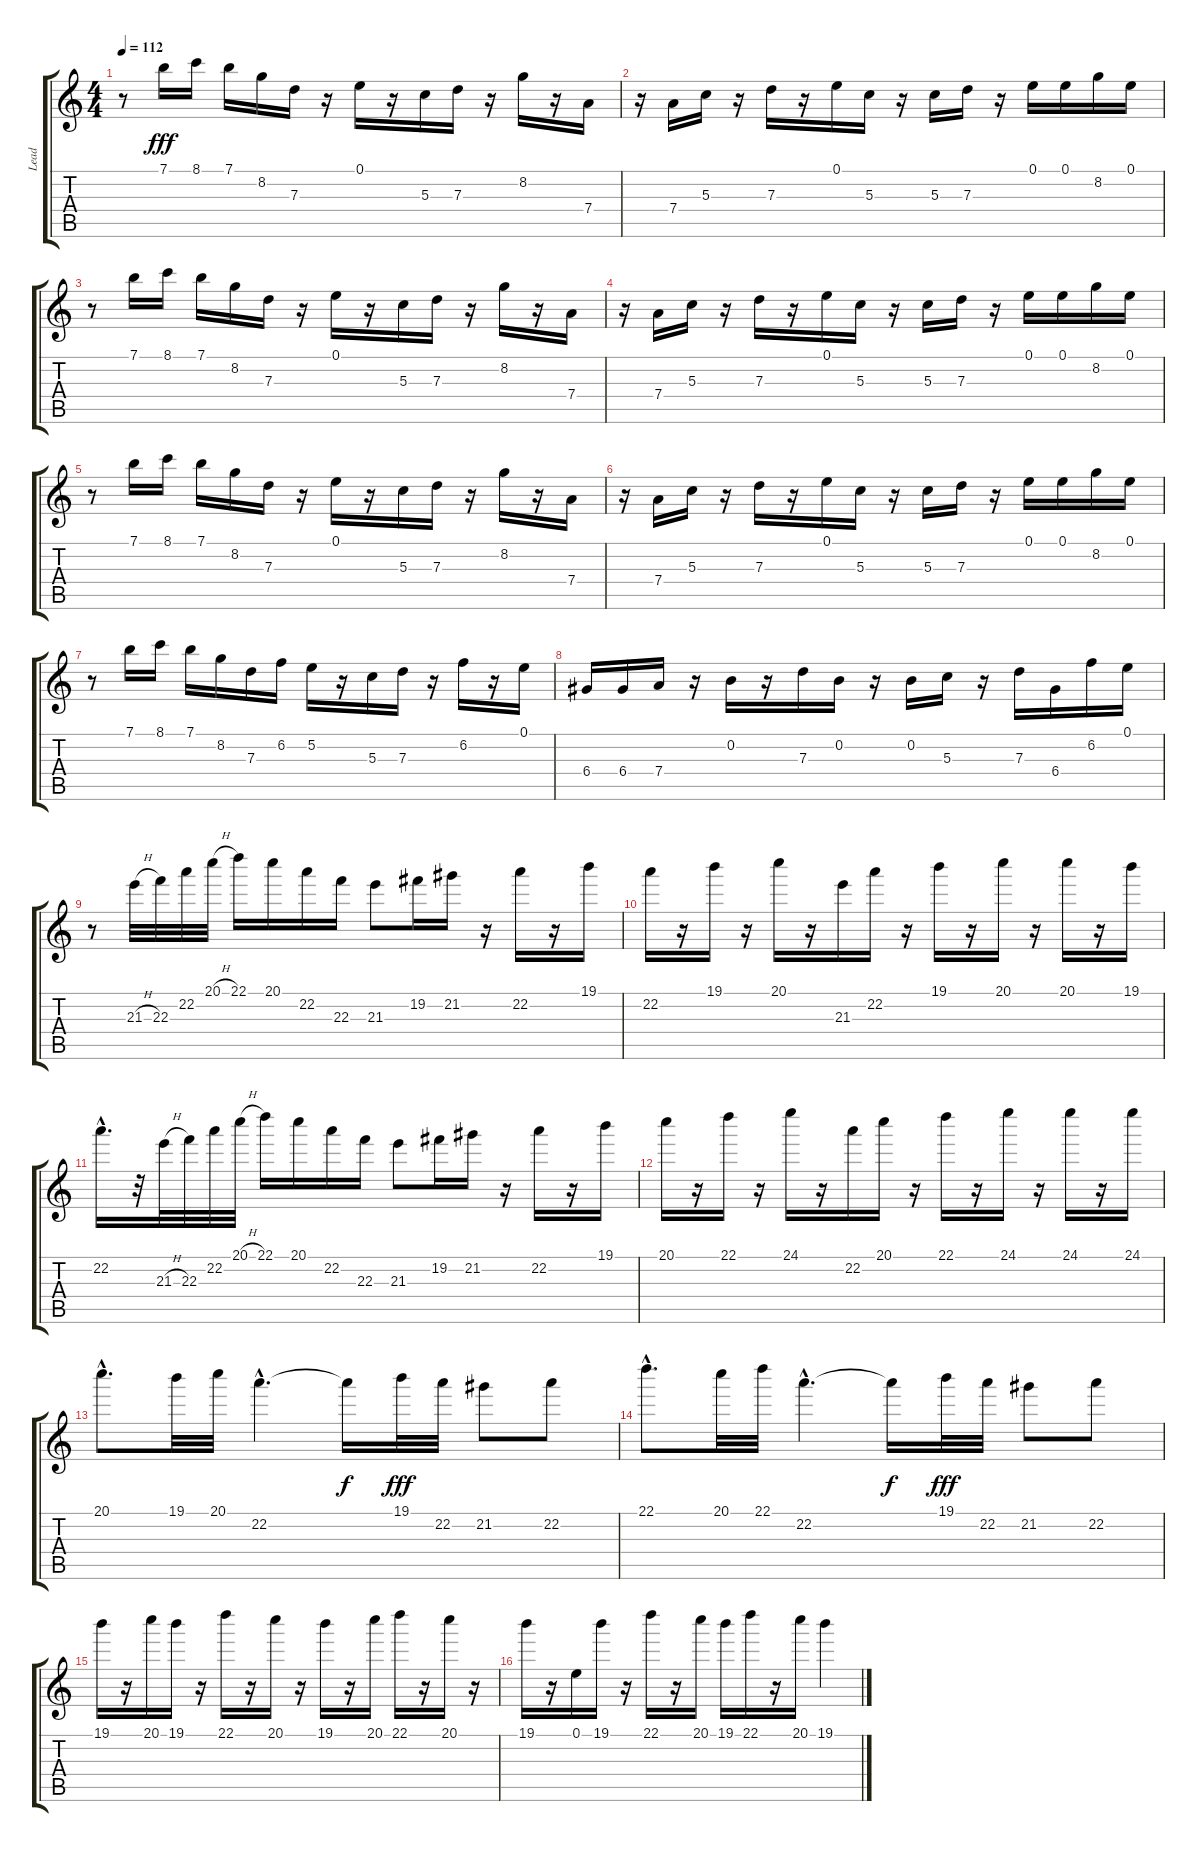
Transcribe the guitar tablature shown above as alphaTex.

\track ("Lead" "Lead") {instrument acousticguitarnylon}
\staff {score tabs}
\tuning (E4 B3 G3 D3 A2 E2) {hide}
\ts (4 4)
\tempo 112
\clef g2
\ks c
r.8{dy fff} 7.1.16 8.1.16 7.1.16 8.2.16 7.3.16 r.16 0.1.16 r.16 5.3.16 7.3.16 r.16 8.2.16 r.16 7.4.16 |
r.16 7.4.16 5.3.16 r.16 7.3.16 r.16 0.1.16 5.3.16 r.16 5.3.16 7.3.16 r.16 0.1.16 0.1.16 8.2.16 0.1.16 |
r.8 7.1.16 8.1.16 7.1.16 8.2.16 7.3.16 r.16 0.1.16 r.16 5.3.16 7.3.16 r.16 8.2.16 r.16 7.4.16 |
r.16 7.4.16 5.3.16 r.16 7.3.16 r.16 0.1.16 5.3.16 r.16 5.3.16 7.3.16 r.16 0.1.16 0.1.16 8.2.16 0.1.16 |
r.8 7.1.16 8.1.16 7.1.16 8.2.16 7.3.16 r.16 0.1.16 r.16 5.3.16 7.3.16 r.16 8.2.16 r.16 7.4.16 |
r.16 7.4.16 5.3.16 r.16 7.3.16 r.16 0.1.16 5.3.16 r.16 5.3.16 7.3.16 r.16 0.1.16 0.1.16 8.2.16 0.1.16 |
r.8 7.1.16 8.1.16 7.1.16 8.2.16 7.3.16 6.2.16 5.2.16 r.16 5.3.16 7.3.16 r.16 6.2.16 r.16 0.1.16 |
6.4.16 6.4.16 7.4.16 r.16 0.2.16 r.16 7.3.16 0.2.16 r.16 0.2.16 5.3.16 r.16 7.3.16 6.4.16 6.2.16 0.1.16 |
r.8 21.3{h}.32 22.3.32 22.2.32 20.1{h}.32 22.1.16 20.1.16 22.2.16 22.3.16 21.3.8 19.2.16 21.2.16 r.16 22.2.16 r.16 19.1.16 |
22.2.16 r.16 19.1.16 r.16 20.1.16 r.16 21.3.16 22.2.16 r.16 19.1.16 r.16 20.1.16 r.16 20.1.16 r.16 19.1.16 |
22.2{hac}.16{d} r.32 21.3{h}.32 22.3.32 22.2.32 20.1{h}.32 22.1.16 20.1.16 22.2.16 22.3.16 21.3.8 19.2.16 21.2.16 r.16 22.2.16 r.16 19.1.16 |
20.1.16 r.16 22.1.16 r.16 24.1.16 r.16 22.2.16 20.1.16 r.16 22.1.16 r.16 24.1.16 r.16 24.1.16 r.16 24.1.16 |
20.1{hac}.8{d} 19.1.32 20.1.32 22.2{hac}.4{d} 22.2{t}.16{dy f} 19.1.32{dy fff} 22.2.32 21.2.8 22.2.8 |
22.1{hac}.8{d} 20.1.32 22.1.32 22.2{hac}.4{d} 22.2{t}.16{dy f} 19.1.32{dy fff} 22.2.32 21.2.8 22.2.8 |
19.1.16 r.16 20.1.16 19.1.16 r.16 22.1.16 r.16 20.1.16 r.16 19.1.16 r.16 20.1.16 22.1.16 r.16 20.1.16 r.16 |
19.1.16 r.16 0.1.16 19.1.16 r.16 22.1.16 r.16 20.1.16 19.1.16 22.1.16 r.16 20.1.16 19.1.4
